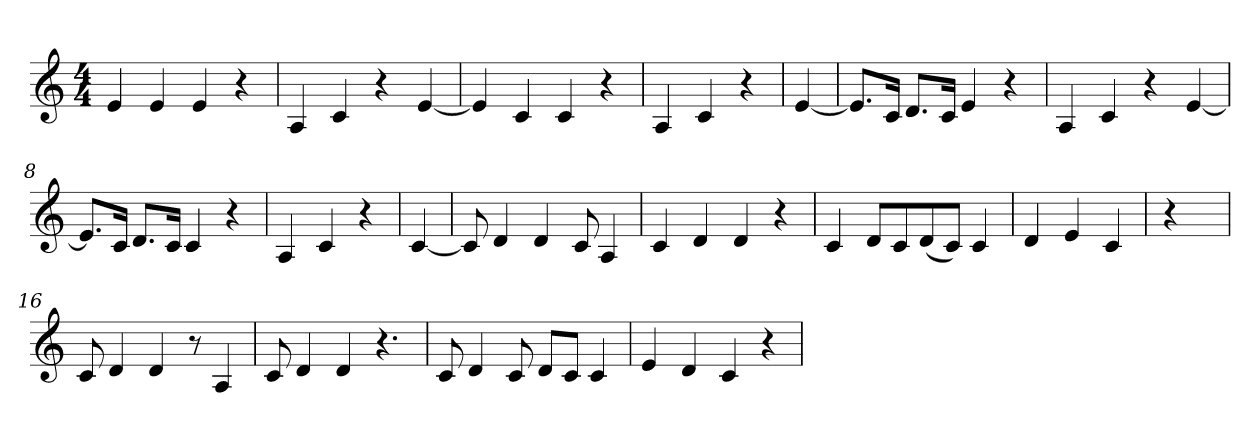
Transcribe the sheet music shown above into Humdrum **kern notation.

**kern
*part1
*staff1
*clefG2
*k[]
*M4/4
=1
4e/
4e/
4e/
4r
=2
4A/
4c/
4r
[4e/
=3
4e/]
4c/
4c/
4r
=4
4A/
4c/
4r
=5
[4e/
=6
8.e/L]
16c/Jk
8.d/L
16c/Jk
4e/
4r
=7
4A/
4c/
4r
[4e/
=8
8.e/L]
16c/Jk
8.d/L
16c/Jk
4c/
4r
=9
4A/
4c/
4r
!!LO:LB:g=z
=10
[4c/
=11
8c/]
4d/
4d/
8c/
4A/
=12
4c/
4d/
4d/
4r
=13
4c/
8d/L
8c/
(<8d/
8c/J)
4c/
=14
4d/
4e/
4c/
=15
4r
=16
8c/
4d/
4d/
8r
4A/
=17
8c/
4d/
4d/
4.r
=18
8c/
4d/
8c/
8d/L
8c/J
4c/
!!LO:LB:g=z
=19
4e/
4d/
4c/
4r
=
*-
